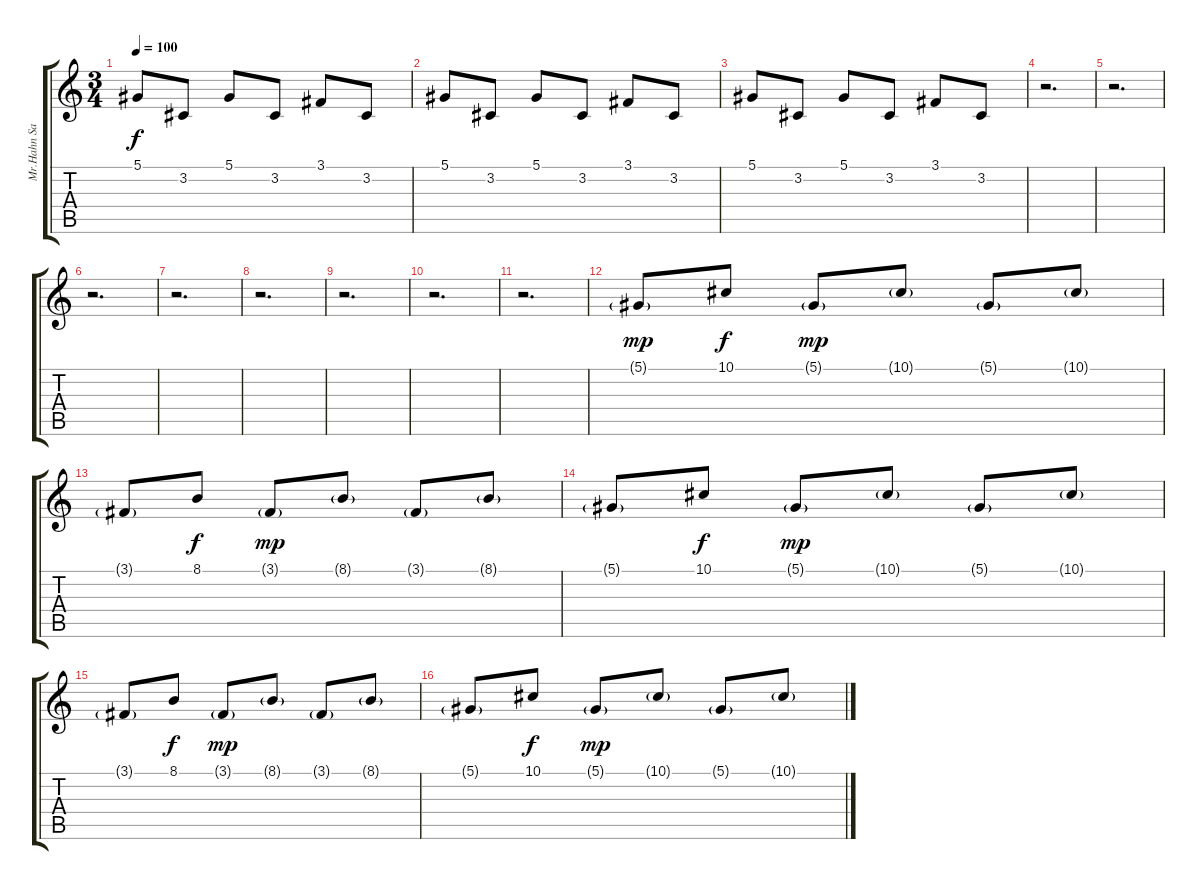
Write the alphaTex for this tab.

\track ("Mr.Hahn Sampler4" "Mr.Hahn Sa") {instrument lead5charang}
\staff {score tabs}
\tuning (Eb4 Bb3 Gb3 Db3 Ab2 Eb2) {hide}
\ts (3 4)
\tempo 100
\clef g2
\ks c
5.1.8{dy f} 3.2.8 5.1.8 3.2.8 3.1.8 3.2.8 |
5.1.8 3.2.8 5.1.8 3.2.8 3.1.8 3.2.8 |
5.1.8 3.2.8 5.1.8 3.2.8 3.1.8 3.2.8 |
r.2{d} |
r.2{d} |
r.2{d} |
r.2{d} |
r.2{d} |
r.2{d} |
r.2{d} |
r.2{d} |
5.1{g}.8{dy mp instrument fx1rain} 10.1.8{dy f} 5.1{g}.8{dy mp} 10.1{g}.8 5.1{g}.8 10.1{g}.8 |
3.1{g}.8 8.1.8{dy f} 3.1{g}.8{dy mp} 8.1{g}.8 3.1{g}.8 8.1{g}.8 |
5.1{g}.8 10.1.8{dy f} 5.1{g}.8{dy mp} 10.1{g}.8 5.1{g}.8 10.1{g}.8 |
3.1{g}.8 8.1.8{dy f} 3.1{g}.8{dy mp} 8.1{g}.8 3.1{g}.8 8.1{g}.8 |
5.1{g}.8 10.1.8{dy f} 5.1{g}.8{dy mp} 10.1{g}.8 5.1{g}.8 10.1{g}.8
